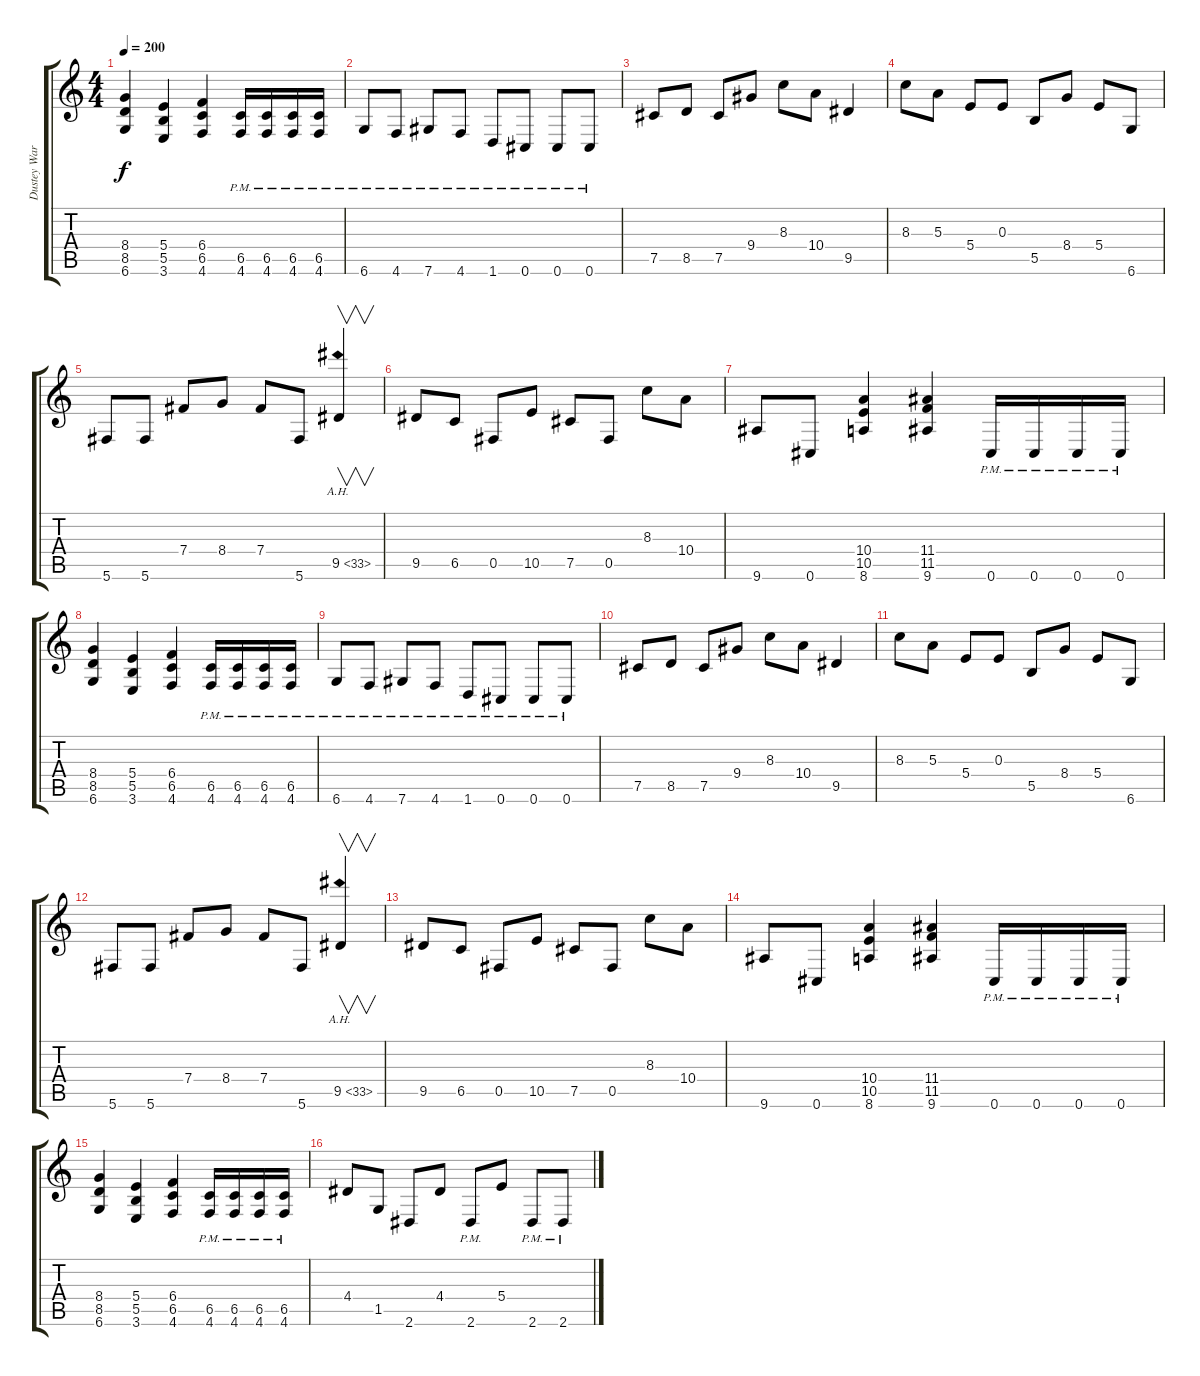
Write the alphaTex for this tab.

\track ("Dustey Warring" "Dustey War") {instrument distortionguitar}
\staff {score tabs}
\tuning (Db4 Ab3 E3 B2 Gb2 Db2) {hide}
\ts (4 4)
\tempo 200
\clef g2
\ks c
(8.4 8.5 6.6).4{dy f} (5.4 5.5 3.6).4 (6.4 6.5 4.6).4 (6.5{pm} 4.6{pm}).16 (6.5{pm} 4.6{pm}).16 (6.5{pm} 4.6{pm}).16 (6.5{pm} 4.6{pm}).16 |
6.6{pm}.8 4.6{pm}.8 7.6{pm}.8 4.6{pm}.8 1.6{pm}.8 0.6{pm}.8 0.6{pm}.8 0.6{pm}.8 |
7.5.8 8.5.8 7.5.8 9.4.8 8.3.8 10.4.8 9.5.4 |
8.3.8 5.3.8 5.4.8 0.3.8 5.5.8 8.4.8 5.4.8 6.6.8 |
5.6.8 5.6.8 7.4.8 8.4.8 7.4.8 5.6.8 9.5{ah 24}.4{v} |
9.5.8 6.5.8 0.5.8 10.5.8 7.5.8 0.5.8 8.3.8 10.4.8 |
9.6.8 0.6.8 (10.4 10.5 8.6).4 (11.4 11.5 9.6).4 0.6{pm}.16 0.6{pm}.16 0.6{pm}.16 0.6{pm}.16 |
(8.4 8.5 6.6).4 (5.4 5.5 3.6).4 (6.4 6.5 4.6).4 (6.5{pm} 4.6{pm}).16 (6.5{pm} 4.6{pm}).16 (6.5{pm} 4.6{pm}).16 (6.5{pm} 4.6{pm}).16 |
6.6{pm}.8 4.6{pm}.8 7.6{pm}.8 4.6{pm}.8 1.6{pm}.8 0.6{pm}.8 0.6{pm}.8 0.6{pm}.8 |
7.5.8 8.5.8 7.5.8 9.4.8 8.3.8 10.4.8 9.5.4 |
8.3.8 5.3.8 5.4.8 0.3.8 5.5.8 8.4.8 5.4.8 6.6.8 |
5.6.8 5.6.8 7.4.8 8.4.8 7.4.8 5.6.8 9.5{ah 24}.4{v} |
9.5.8 6.5.8 0.5.8 10.5.8 7.5.8 0.5.8 8.3.8 10.4.8 |
9.6.8 0.6.8 (10.4 10.5 8.6).4 (11.4 11.5 9.6).4 0.6{pm}.16 0.6{pm}.16 0.6{pm}.16 0.6{pm}.16 |
(8.4 8.5 6.6).4 (5.4 5.5 3.6).4 (6.4 6.5 4.6).4 (6.5{pm} 4.6{pm}).16 (6.5{pm} 4.6{pm}).16 (6.5{pm} 4.6{pm}).16 (6.5{pm} 4.6{pm}).16 |
4.4.8 1.5.8 2.6.8 4.4.8 2.6{pm}.8 5.4.8 2.6{pm}.8 2.6{pm}.8
